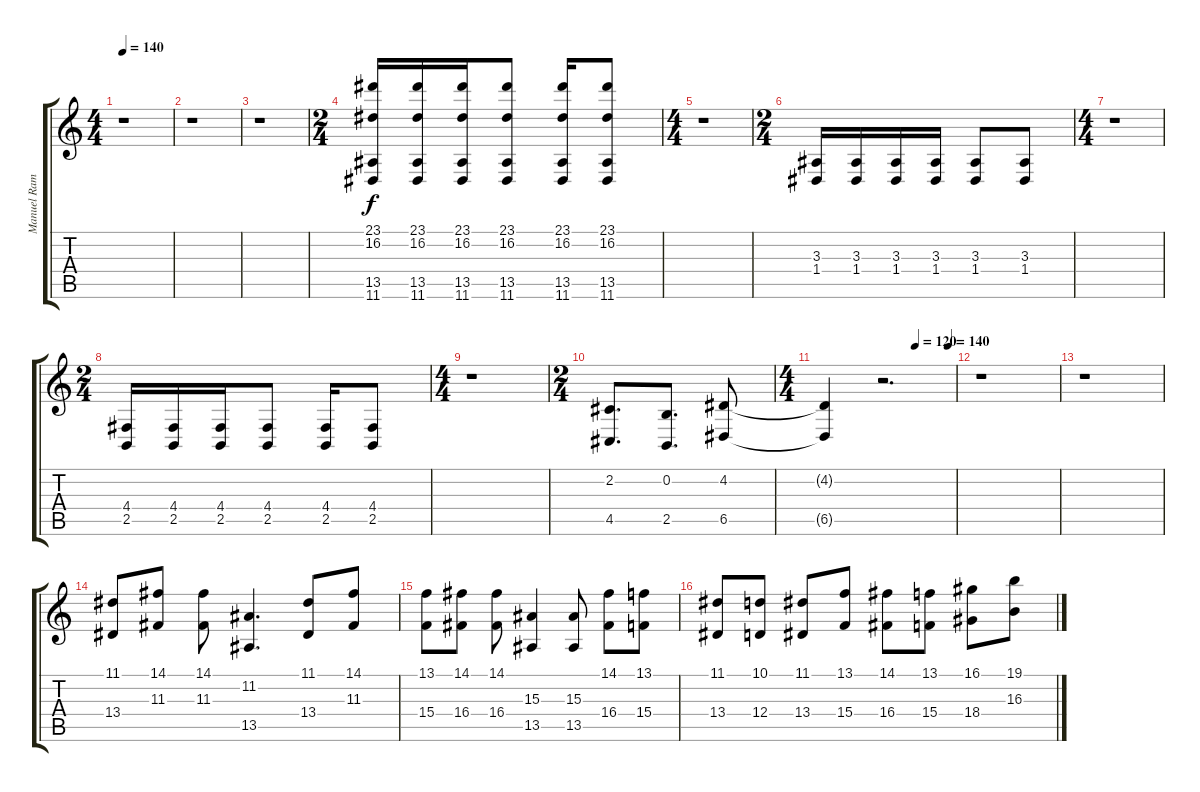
\track ("Manuel Ramil" "Manuel Ram") {instrument stringensemble1}
\staff {score tabs}
\tuning (E4 B3 G3 D3 A2 E2) {hide}
\ts (4 4)
\tempo 140
\clef g2
\ks c
r.1{dy f} |
r.1 |
r.1 |
\ts (2 4)
(23.1 16.2 13.5 11.6).16 (23.1 16.2 13.5 11.6).16 (23.1 16.2 13.5 11.6).16 (23.1 16.2 13.5 11.6).8 (23.1 16.2 13.5 11.6).16 (23.1 16.2 13.5 11.6).8 |
\ts (4 4)
r.1 |
\ts (2 4)
(3.3 1.4).16 (3.3 1.4).16 (3.3 1.4).16 (3.3 1.4).16 (3.3 1.4).8 (3.3 1.4).8 |
\ts (4 4)
r.1 |
\ts (2 4)
(4.4 2.5).16 (4.4 2.5).16 (4.4 2.5).16 (4.4 2.5).8 (4.4 2.5).16 (4.4 2.5).8 |
\ts (4 4)
r.1 |
\ts (2 4)
(2.2 4.5).8{d} (0.2 2.5).8{d} (4.2 6.5).8 |
\ts (4 4)
\tempo (120 0.6979166666666666)
\tempo (140 0.9479166666666666)
(4.2{t} 6.5{t}).4 r.2{d} |
r.1 |
r.1 |
(11.1 13.4).8{volume 8} (14.1 11.3).8 (14.1 11.3).8 (11.2 13.5).4{d} (11.1 13.4).8 (14.1 11.3).8 |
(13.1 15.4).8 (14.1 16.4).8 (14.1 16.4).8 (15.3 13.5).4 (15.3 13.5).8 (14.1 16.4).8 (13.1 15.4).8 |
(11.1 13.4).8 (10.1 12.4).8 (11.1 13.4).8 (13.1 15.4).8 (14.1 16.4).8 (13.1 15.4).8 (16.1 18.4).8 (19.1 16.3).8
